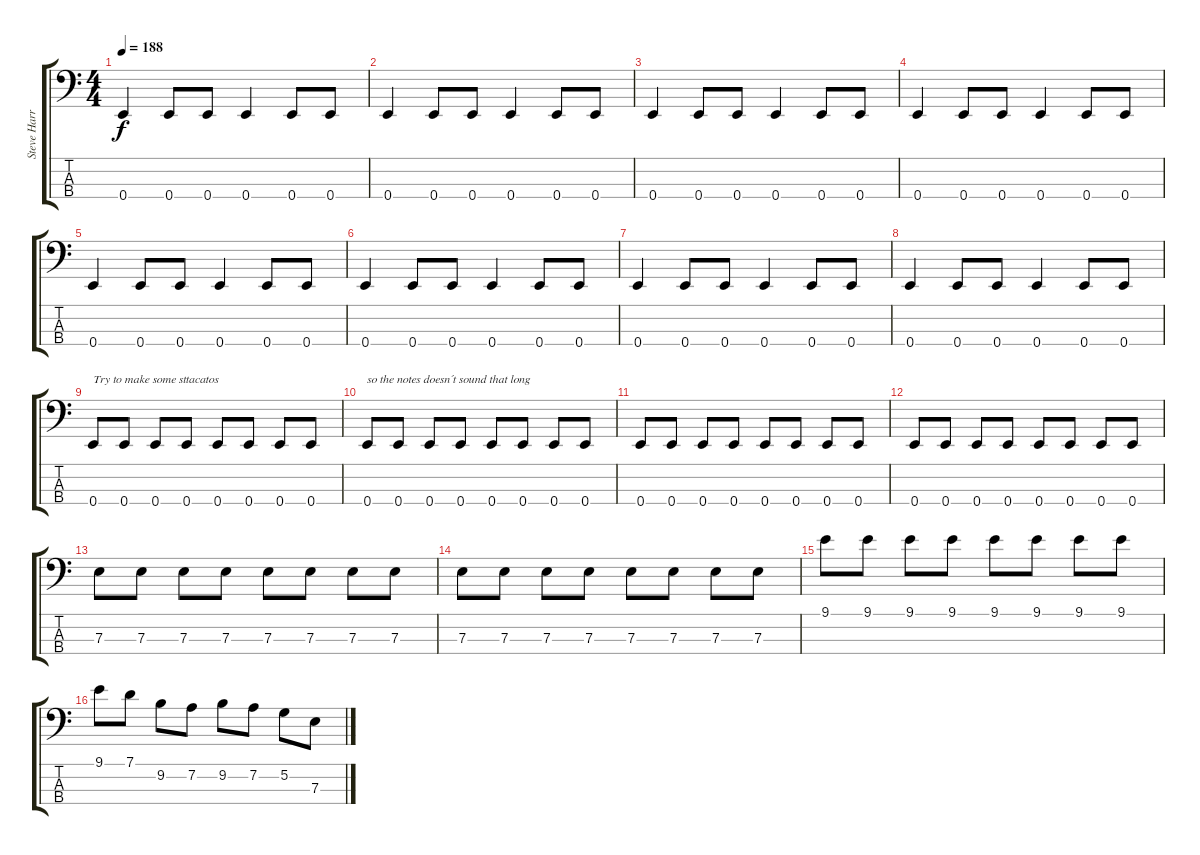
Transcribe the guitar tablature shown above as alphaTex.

\track ("Steve Harris" "Steve Harr") {instrument electricbassfinger}
\staff {score tabs}
\tuning (G2 D2 A1 E1) {hide}
\ts (4 4)
\tempo 188
\clef f4
\ks c
0.4.4{dy f} 0.4.8 0.4.8 0.4.4 0.4.8 0.4.8 |
0.4.4 0.4.8 0.4.8 0.4.4 0.4.8 0.4.8 |
0.4.4 0.4.8 0.4.8 0.4.4 0.4.8 0.4.8 |
0.4.4 0.4.8 0.4.8 0.4.4 0.4.8 0.4.8 |
0.4.4 0.4.8 0.4.8 0.4.4 0.4.8 0.4.8 |
0.4.4 0.4.8 0.4.8 0.4.4 0.4.8 0.4.8 |
0.4.4 0.4.8 0.4.8 0.4.4 0.4.8 0.4.8 |
0.4.4 0.4.8 0.4.8 0.4.4 0.4.8 0.4.8 |
0.4.8{txt "Try to make some sttacatos"} 0.4.8 0.4.8 0.4.8 0.4.8 0.4.8 0.4.8 0.4.8 |
0.4.8{txt "so the notes doesn´t sound that long"} 0.4.8 0.4.8 0.4.8 0.4.8 0.4.8 0.4.8 0.4.8 |
0.4.8 0.4.8 0.4.8 0.4.8 0.4.8 0.4.8 0.4.8 0.4.8 |
0.4.8 0.4.8 0.4.8 0.4.8 0.4.8 0.4.8 0.4.8 0.4.8 |
7.3.8 7.3.8 7.3.8 7.3.8 7.3.8 7.3.8 7.3.8 7.3.8 |
7.3.8 7.3.8 7.3.8 7.3.8 7.3.8 7.3.8 7.3.8 7.3.8 |
9.1.8 9.1.8 9.1.8 9.1.8 9.1.8 9.1.8 9.1.8 9.1.8 |
9.1.8 7.1.8 9.2.8 7.2.8 9.2.8 7.2.8 5.2.8 7.3.8
